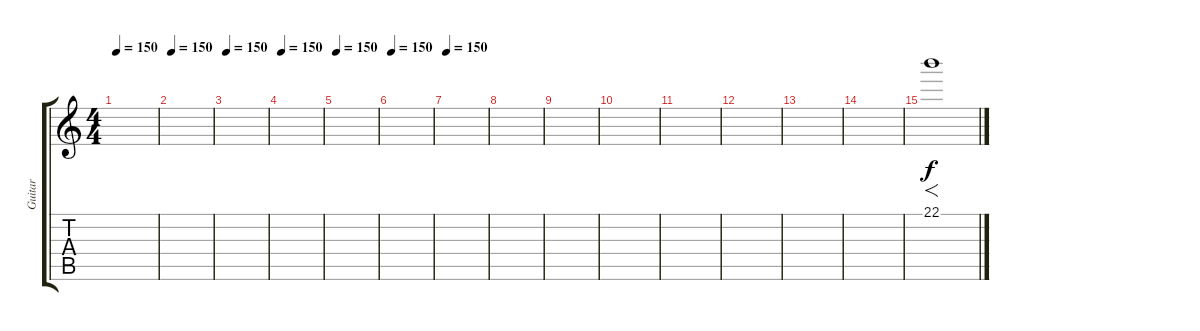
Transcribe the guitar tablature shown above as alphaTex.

\track ("Guitar" "Guitar") {instrument distortionguitar}
\staff {score tabs}
\tuning (Db4 Ab3 E3 B2 Gb2 B1) {hide}
\ts (4 4)
\tempo 150
\clef g2
\ks c
|
\tempo 150
|
\tempo 150
|
\tempo 150
|
\tempo 150
|
\tempo 150
|
\tempo 150
|
|
|
|
|
|
|
|
22.1.1{f}
